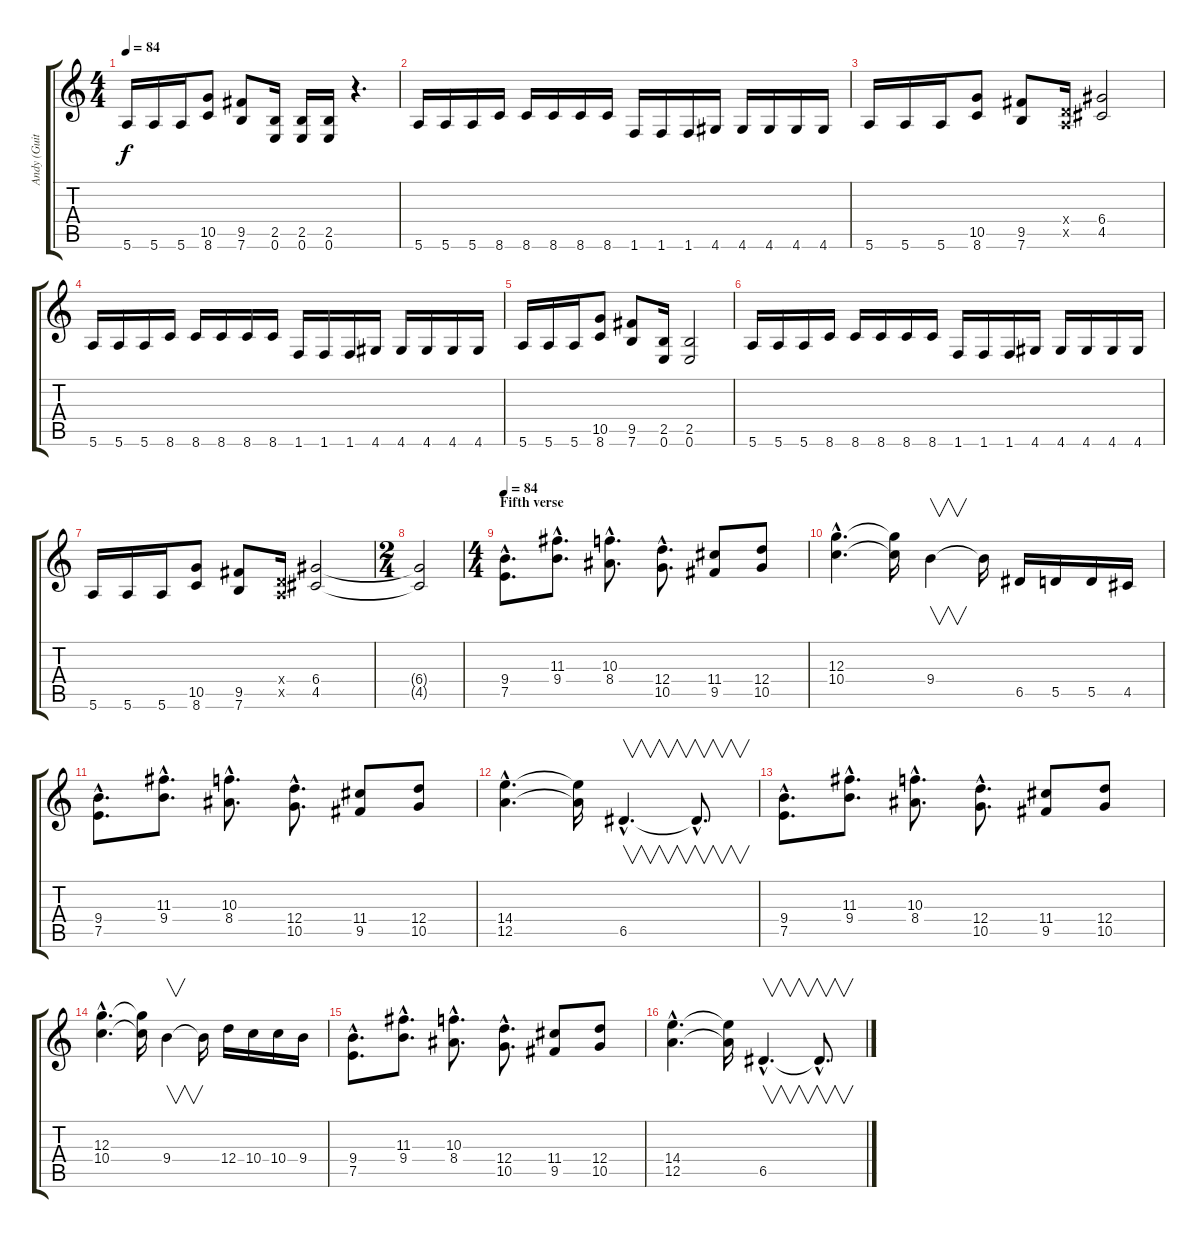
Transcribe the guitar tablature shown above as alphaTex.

\track ("Andy (Guitar)" "Andy (Guit") {instrument distortionguitar}
\staff {score tabs}
\tuning (E4 B3 G3 D3 A2 E2) {hide}
\ts (4 4)
\tempo 84
\clef g2
\ks c
5.6.16{dy f} 5.6.16 5.6.16 (10.5 8.6).8 (9.5 7.6).8 (2.5 0.6).16 (2.5 0.6).16 (2.5 0.6).16 r.4{d} |
5.6.16 5.6.16 5.6.16 8.6.16 8.6.16 8.6.16 8.6.16 8.6.16 1.6.16 1.6.16 1.6.16 4.6.16 4.6.16 4.6.16 4.6.16 4.6.16 |
5.6.16 5.6.16 5.6.16 (10.5 8.6).8 (9.5 7.6).8 (0.4{x} 0.5{x}).16 (6.4 4.5).2 |
5.6.16 5.6.16 5.6.16 8.6.16 8.6.16 8.6.16 8.6.16 8.6.16 1.6.16 1.6.16 1.6.16 4.6.16 4.6.16 4.6.16 4.6.16 4.6.16 |
5.6.16 5.6.16 5.6.16 (10.5 8.6).8 (9.5 7.6).8 (2.5 0.6).16 (2.5 0.6).2 |
5.6.16 5.6.16 5.6.16 8.6.16 8.6.16 8.6.16 8.6.16 8.6.16 1.6.16 1.6.16 1.6.16 4.6.16 4.6.16 4.6.16 4.6.16 4.6.16 |
5.6.16 5.6.16 5.6.16 (10.5 8.6).8 (9.5 7.6).8 (0.4{x} 0.5{x}).16 (6.4 4.5).2 |
\ts (2 4)
(6.4{t} 4.5{t}).2 |
\ts (4 4)
\section ("" "Fifth verse")
\tempo 84
(9.4{hac} 7.5{hac}).8{d} (11.3{hac} 9.4{hac}).8{d} (10.3{hac} 8.4{hac}).8{d} (12.4{hac} 10.5{hac}).8{d} (11.4 9.5).8 (12.4 10.5).8 |
(12.3{hac} 10.4{hac}).4{d} (12.3{t} 10.4{t}).16 9.4.4{v instrument guitarharmonics} 9.4{t}.16 6.5.16{instrument distortionguitar} 5.5.16 5.5.16 4.5.16 |
(9.4{hac} 7.5{hac}).8{d} (11.3{hac} 9.4{hac}).8{d} (10.3{hac} 8.4{hac}).8{d} (12.4{hac} 10.5{hac}).8{d} (11.4 9.5).8 (12.4 10.5).8 |
(14.4{hac} 12.5{hac}).4{d} (14.4{t} 12.5{t}).16 6.5{hac}.4{v d} 6.5{hac t}.8{v d} |
(9.4{hac} 7.5{hac}).8{d} (11.3{hac} 9.4{hac}).8{d} (10.3{hac} 8.4{hac}).8{d} (12.4{hac} 10.5{hac}).8{d} (11.4 9.5).8 (12.4 10.5).8 |
(12.3{hac} 10.4{hac}).4{d} (12.3{t} 10.4{t}).16 9.4.4{v instrument guitarharmonics} 9.4{t}.16 12.4.16{instrument distortionguitar} 10.4.16 10.4.16 9.4.16 |
(9.4{hac} 7.5{hac}).8{d} (11.3{hac} 9.4{hac}).8{d} (10.3{hac} 8.4{hac}).8{d} (12.4{hac} 10.5{hac}).8{d} (11.4 9.5).8 (12.4 10.5).8 |
(14.4{hac} 12.5{hac}).4{d} (14.4{t} 12.5{t}).16 6.5{hac}.4{v d} 6.5{hac t}.8{v d}
